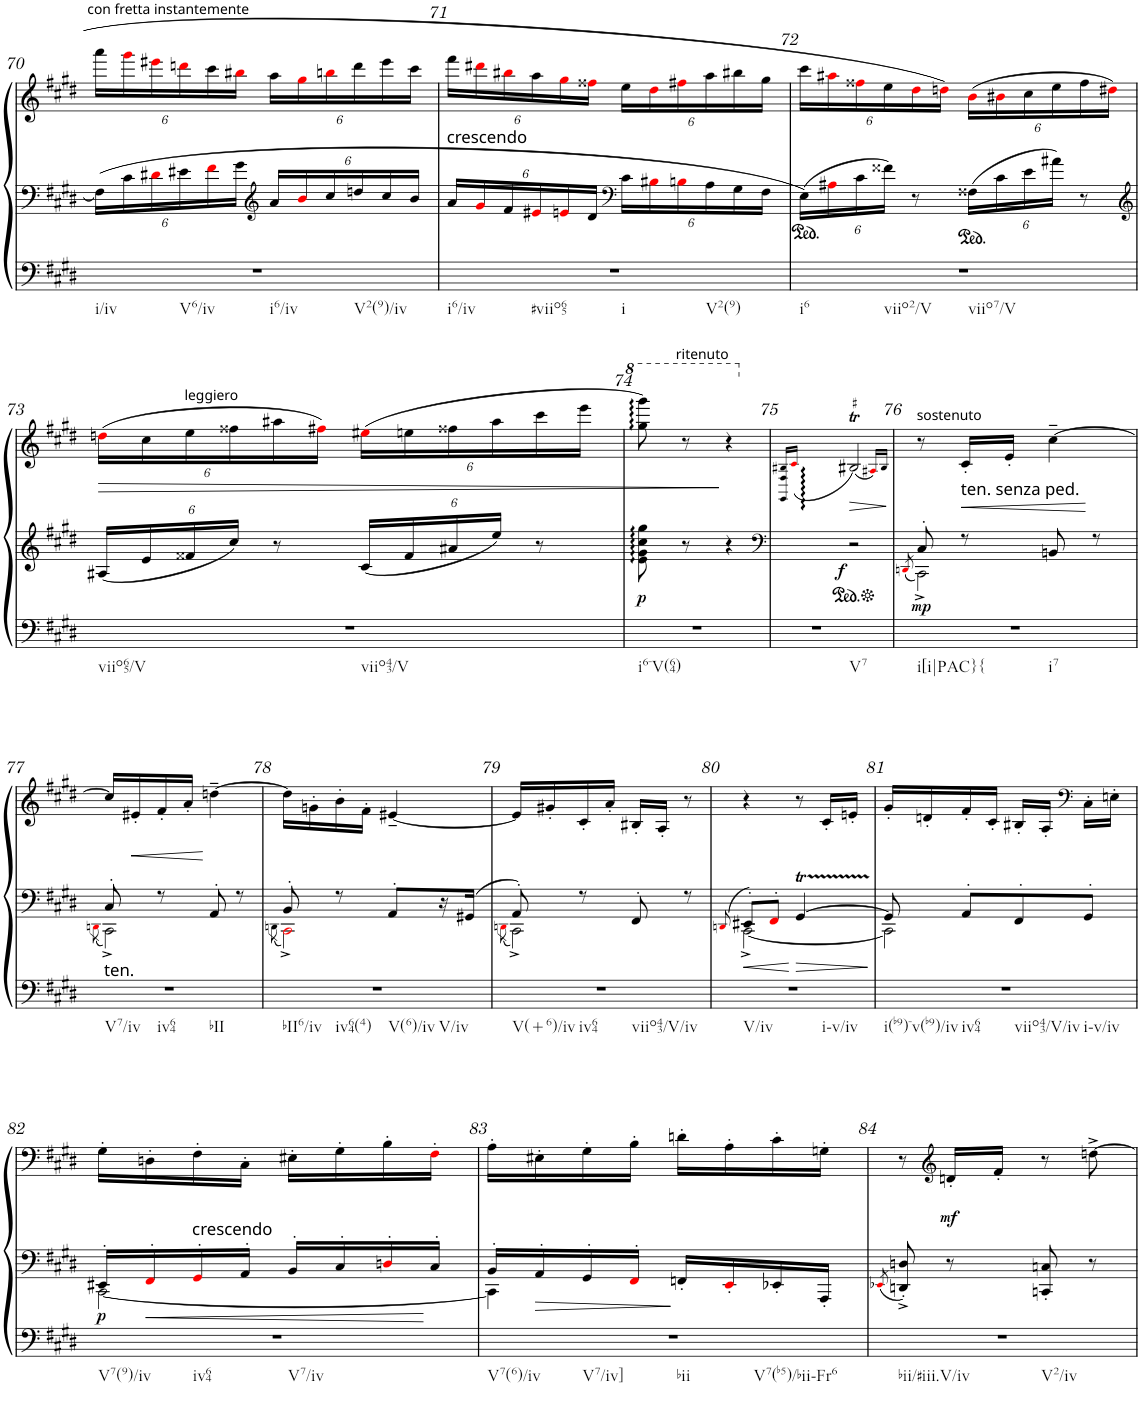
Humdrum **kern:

**kern	**kern	**dynam
*part1	*part1	*part1
*staff2	*staff1	*staff1/2
*I"Klavier	*	*
*I'Klav.	*	*
!!LO:PB:g=z
*clefF4	*clefG2	*
*k[f#c#g#d#]	*k[f#c#g#d#]	*
*E:	*E:	*
*M2/4	*M2/4	*
*Xbrackettup	*Xbrackettup	*
=70	=70	=70
!	!LO:TX:a:t=con fretta instantemente	!
24F#\LL]	24aaa\LL	.
24c#\	24ggg#i\	.
24d#Xi\	24eee#Xi\	.
24e#X\	24dddni\	.
24f#i\	24ccc#\	.
24g#\JJ	24bb#Xi\JJ	.
*clefG2	*	*
24a/LL	24aa\LL	.
24bi/	24gg#i\	.
24cc#/	24bbni\	.
24ddn/	24ddd\	.
24cc#/	24eee#\	.
24b/JJ	24ccc#\JJ	.
=71	=71	=71
!LO:TX:a:t=crescendo	!	!
24a/LL	24fff#\LL	.
24g#i/	24ddd#Xi\	.
24f#/	24bb#Xi\	.
24e#Xi/	24aa\	.
24eni/	24gg#i\	.
24d#/JJ	24ff##Xi\JJ	.
*clefF4	*	*
24c#\LL	24ee\LL	.
24B#Xi\	24dd#i\	.
24Bni\	24ff#Xi\	.
24A\	24aa\	.
24G#\	24bb#X\	.
24F#\JJ	24gg#\JJ	.
=72	=72	=72
24E\LL	24ccc#\LL	.
24A#Xi\	24aa#Xi\	.
24c#\	24ff##Xi\	.
24f##X\JJ	24ee\	.
12r	24dd#i\	.
.	24ddni\JJ	.
24F##X\LL	(24bi\LL	.
24c#\	24b#Xi\	.
24e\	24cc#\	.
24a#X\JJ	24ee\	.
12r	24ff##\	.
.	24dd#Xi\JJ)	.
!!LO:LB:g=z
=73	=73	=73
*clefG2	*	*
!	!	!LO:HP:b
24A#X/LL	(24ddni\LL	>
24e/	24cc#\	.
!	!LO:TX:a:t=leggiero	!
24f##X/	24ee\	.
24cc#/JJ	24ff##X\	.
12r	24aa#X\	.
.	24ff#Xi\JJ)	.
24c#/LL	(24ee#Xi\LL	.
24f##/	24een\	.
24a#X/	24ff##X\	.
24ee/JJ	24aa#\	.
12r	24ccc#\	.
.	24eee\JJ	.
=74	=74	=74
*	*8va	*
!	!	!LO:DY:b=2
8e\: 8g#\: 8cc#\: 8gg#\:	8ggg#\ 8gggg#\)	p
!	!LO:TX:a:t=ritenuto	!
8r	8r	.
4r	4r	.
=75	=75	=75
*clefF4	*	*
*	*X8va	*
.	16qGG#/ 16qF#/ 16qB#X/LL	.
.	(16qc#i/JJ	.
!	!LO:TR:acc=#	!LO:HP:b
!	!	!LO:DY:n=1:b=2
2r	(2B#Xt/)	> f
.	16qA#Xi/LL)	.
.	16qB#/JJ	.
.	.	]
=76	=76	=76
*^	*	*
.	8qDDni/	.	.
!	!	!LO:TX:a:t=sostenuto	!
!	!	!	!LO:DY:b=2
8C#'/	2CC#^\	8r	mp
!LO:TX:a:t=ten. senza ped.	!	!	!
!	!	!	!LO:HP:b=2
8r	.	16c#'/LL	<
.	.	16e'/JJ	.
8BBn/	.	[>4cc#~\	.
8r	.	.	]
!!LO:LB:g=z
=77	=77	=77	=77
.	8qDDni\	.	.
!LO:TX:b:t=ten.	!	!	!
8C#'/	2CC#^\	16cc#/LL]	.
!	!	!	!LO:HP:b
.	.	16e#X'/	<
8r	.	16f#'/	.
.	.	16a'/JJ	.
8AA'/	.	[>4ddn~\	[
8r	.	.	.
=78	=78	=78	=78
.	8qDDn\	.	.
8BB'/	2CC#^i\	16dd\LL]	.
.	.	16gn'\	.
8r	.	16b'\	.
.	.	16f#'\JJ	.
8AA'/L	.	[<4e#X~/	.
16r	.	.	.
16GG#X/JJ	.	.	.
=79	=79	=79	=79
.	8qDDni\	.	.
8AA'/	2CC#^\	16e#/LL]	.
.	.	16g#X'/	.
8r	.	16c#'/	.
.	.	16a'/JJ	.
8FF#'/	.	16B#X'/LL	.
.	.	16A'/JJ	.
8r	.	8r	.
=80	=80	=80	=80
8qDDni/	.	.	.
8EE#X'/L	[2CC#^\	4r	.
8FF#'i/J	.	.	.
[4GG#t/	.	8r	[
.	.	16c#'/LL	.
.	.	16en'/JJ	.
=81	=81	=81	=81
8GG#/]	2CC#\]	16g#'/LL	.
.	.	16dn'/	.
8AA'/L	.	16f#'/	.
.	.	16c#'/JJ	.
8FF#'/	.	16B#X'/LL	.
.	.	16A'/JJ	.
*	*	*clefF4	*
8GG#'/J	.	16C#'\LL	.
.	.	16En'\JJ	.
!!LO:LB:g=z
=82	=82	=82	=82
!	!	!	!LO:DY:b=2
16EE#X'/LL	[2CC#\	16G#'\LL	p
16FF#'i/	.	16Dn'\	.
!LO:TX:a:t=crescendo	!	!	!
16GG#'i/	.	16F#'\	.
16AA'/JJ	.	16C#'\JJ	.
16BB'/LL	.	16E#X'\LL	.
16C#'/	.	16G#'\	.
16Dn'i/	.	16B'\	.
16C#'/JJ	.	16F#'i\JJ	.
=83	=83	=83	=83
16BB'/LL	4CC#\]	16A'\LL	.
16AA'/	.	16E#X'\	.
16GG#'/	.	16G#'\	.
16FF#'i/JJ	.	16B'\JJ	.
16FFn'/LL	4ryy	16dn'\LL	.
16EE'i/	.	16A'\	.
16EE-X'/	.	16c#'\	.
16AAA'/JJ	.	16Gn'\JJ	.
*v	*v	*	*
=84	=84	=84
8qEE-Xi/	.	.
8DDn/'^ 8Dn/'^	8r	.
*	*clefG2	*
!	!	!LO:DY:b
8r	16dn'/LL	mf
.	16f#'/JJ	.
8CCn/' 8Cn/'	8r	.
8r	[>8ddn^\	.
=	=	=
*-	*-	*-
